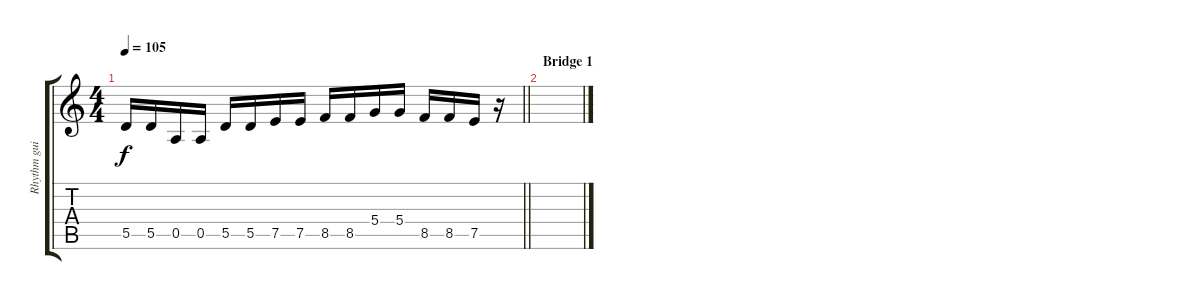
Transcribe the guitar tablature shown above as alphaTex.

\track ("Rhythm guitar 1" "Rhythm gui") {instrument distortionguitar}
\staff {score tabs}
\tuning (E4 B3 G3 D3 A2 E2) {hide}
\ts (4 4)
\tempo 105
\clef g2
\barLineRight lightlight
\ks c
5.5{t}.16{dy f} 5.5.16 0.5.16 0.5.16 5.5.16 5.5.16 7.5.16 7.5.16 8.5.16 8.5.16 5.4.16 5.4.16 8.5.16 8.5.16 7.5.16 r.16 |
\section ("" "Bridge 1")
